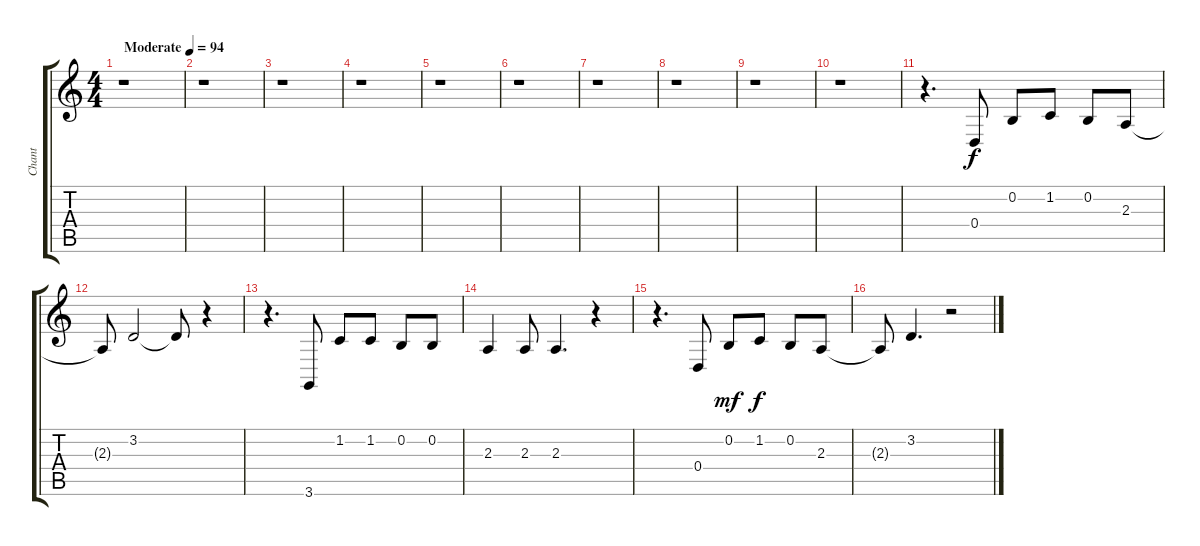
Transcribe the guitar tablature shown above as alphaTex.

\track ("Chant" "Chant") {instrument lead6voice}
\staff {score tabs}
\tuning (E4 B3 G3 D3 A2 E2) {hide}
\ts (4 4)
\tempo (94 "Moderate")
\clef g2
\ks c
r.1{dy f instrument lead6voice} |
r.1 |
r.1 |
r.1 |
r.1 |
r.1 |
r.1 |
r.1 |
r.1 |
r.1 |
r.4{d} 0.4.8 0.2.8 1.2.8 0.2.8 2.3.8 |
2.3{t}.8 3.2.2 3.2{t}.8 r.4 |
r.4{d} 3.6.8 1.2.8 1.2.8 0.2.8 0.2.8 |
2.3.4 2.3.8 2.3.4{d} r.4 |
r.4{d} 0.4.8 0.2.8{dy mf} 1.2.8{dy f} 0.2.8 2.3.8 |
2.3{t}.8 3.2.4{d} r.2
